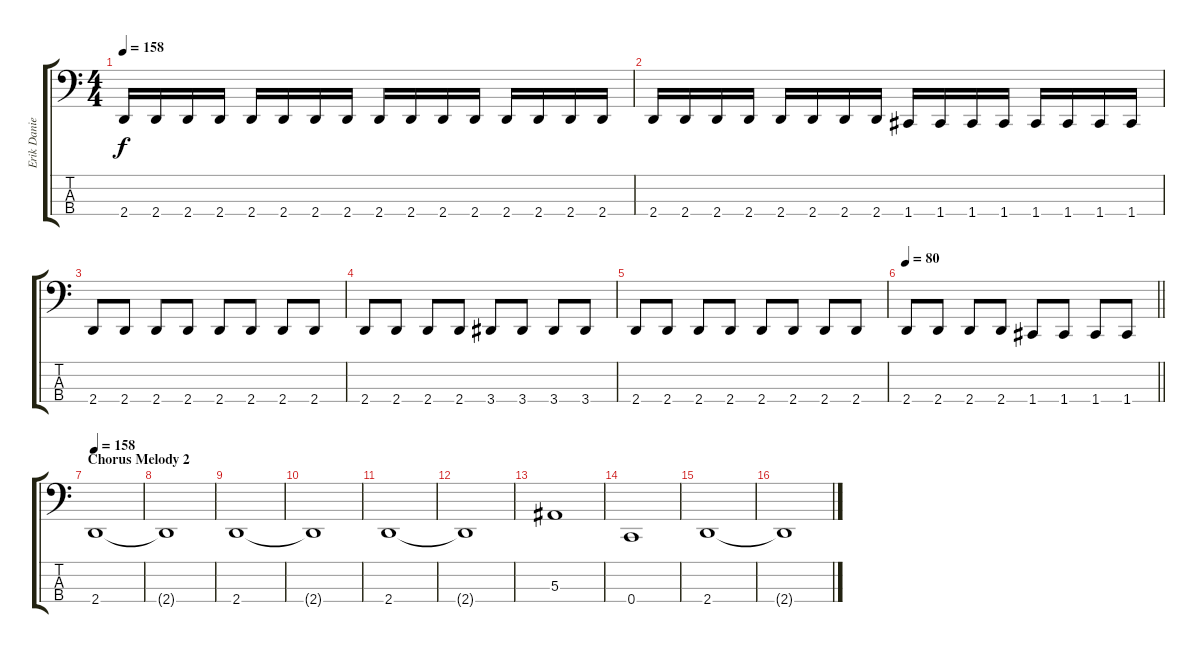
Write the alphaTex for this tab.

\track ("Erik Danielsson" "Erik Danie") {instrument electricbassfinger}
\staff {score tabs}
\tuning (Eb2 Bb1 F1 C1) {hide}
\ts (4 4)
\tempo 158
\clef f4
\ks c
2.4.16{dy f} 2.4.16 2.4.16 2.4.16 2.4.16 2.4.16 2.4.16 2.4.16 2.4.16 2.4.16 2.4.16 2.4.16 2.4.16 2.4.16 2.4.16 2.4.16 |
2.4.16 2.4.16 2.4.16 2.4.16 2.4.16 2.4.16 2.4.16 2.4.16 1.4.16 1.4.16 1.4.16 1.4.16 1.4.16 1.4.16 1.4.16 1.4.16 |
2.4.8 2.4.8 2.4.8 2.4.8 2.4.8 2.4.8 2.4.8 2.4.8 |
2.4.8 2.4.8 2.4.8 2.4.8 3.4.8 3.4.8 3.4.8 3.4.8 |
2.4.8 2.4.8 2.4.8 2.4.8 2.4.8 2.4.8 2.4.8 2.4.8 |
\tempo 80
\barLineRight lightlight
2.4.8 2.4.8 2.4.8 2.4.8 1.4.8 1.4.8 1.4.8 1.4.8 |
\section ("" "Chorus Melody 2")
\tempo 158
2.4.1 |
2.4{t}.1 |
2.4.1 |
2.4{t}.1 |
2.4.1 |
2.4{t}.1 |
5.3.1 |
0.4.1 |
2.4.1 |
2.4{t}.1
